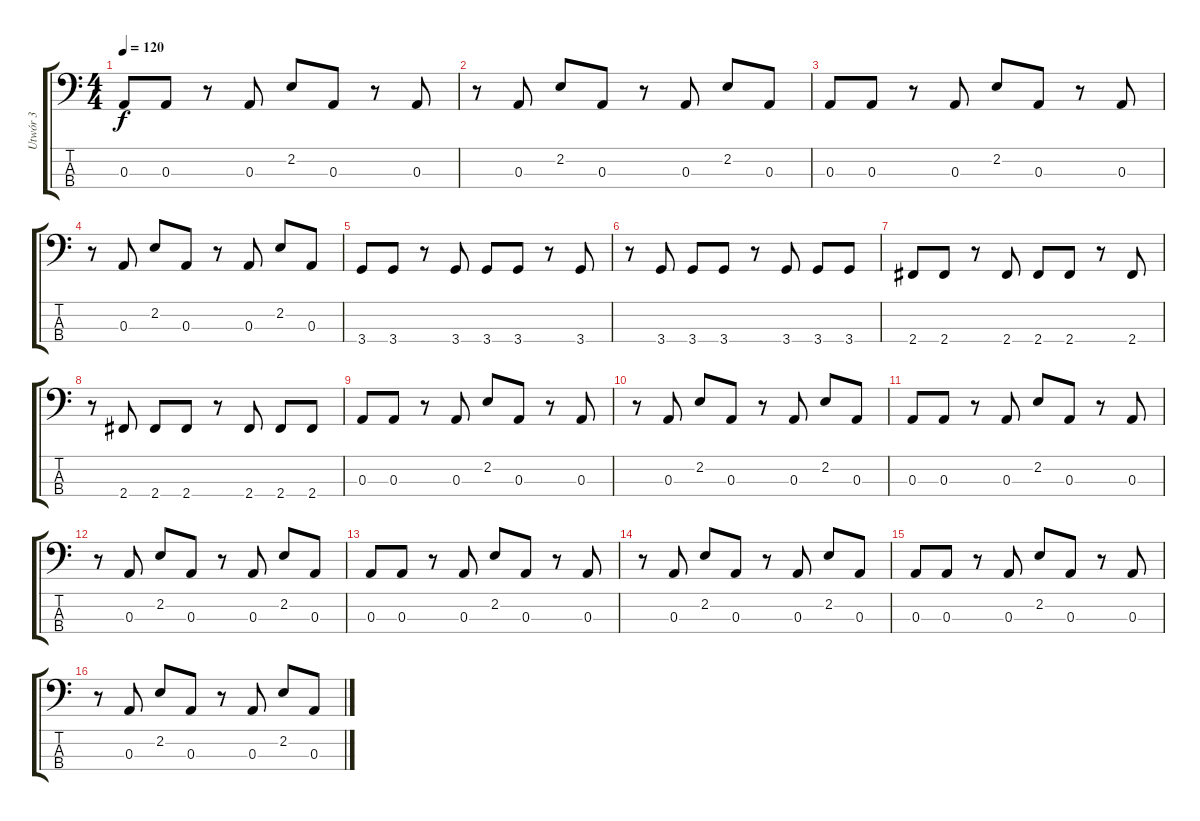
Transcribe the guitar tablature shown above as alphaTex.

\track ("Utwór 3" "Utwór 3") {instrument electricbassfinger}
\staff {score tabs}
\tuning (G2 D2 A1 E1) {hide}
\ts (4 4)
\tempo 120
\clef f4
\ks c
0.3.8{dy f} 0.3.8 r.8 0.3.8 2.2.8 0.3.8 r.8 0.3.8 |
r.8 0.3.8 2.2.8 0.3.8 r.8 0.3.8 2.2.8 0.3.8 |
0.3.8 0.3.8 r.8 0.3.8 2.2.8 0.3.8 r.8 0.3.8 |
r.8 0.3.8 2.2.8 0.3.8 r.8 0.3.8 2.2.8 0.3.8 |
3.4.8 3.4.8 r.8 3.4.8 3.4.8 3.4.8 r.8 3.4.8 |
r.8 3.4.8 3.4.8 3.4.8 r.8 3.4.8 3.4.8 3.4.8 |
2.4.8 2.4.8 r.8 2.4.8 2.4.8 2.4.8 r.8 2.4.8 |
r.8 2.4.8 2.4.8 2.4.8 r.8 2.4.8 2.4.8 2.4.8 |
0.3.8{volume 9} 0.3.8 r.8 0.3.8 2.2.8 0.3.8 r.8 0.3.8 |
r.8 0.3.8 2.2.8 0.3.8 r.8 0.3.8 2.2.8 0.3.8 |
0.3.8 0.3.8 r.8 0.3.8 2.2.8 0.3.8 r.8 0.3.8 |
r.8 0.3.8 2.2.8 0.3.8 r.8 0.3.8 2.2.8 0.3.8 |
0.3.8 0.3.8 r.8 0.3.8 2.2.8 0.3.8 r.8 0.3.8 |
r.8 0.3.8 2.2.8 0.3.8 r.8 0.3.8 2.2.8 0.3.8 |
0.3.8 0.3.8 r.8 0.3.8 2.2.8 0.3.8 r.8 0.3.8 |
r.8 0.3.8 2.2.8 0.3.8 r.8 0.3.8 2.2.8 0.3.8
